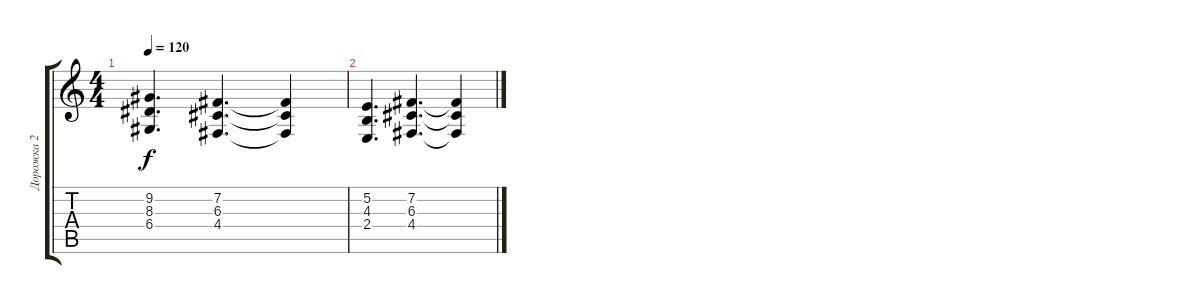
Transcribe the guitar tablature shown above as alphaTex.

\track ("Дорожка 2" "Дорожка 2") {instrument choiraahs}
\staff {score tabs}
\tuning (E4 B3 G3 D3 A2 E2) {hide}
\ts (4 4)
\tempo 120
\clef g2
\ks c
(9.2 8.3 6.4).4{d dy f} (7.2 6.3 4.4).4{d} (7.2{t} 6.3{t} 4.4{t}).4 |
(5.2 4.3 2.4).4{d} (7.2 6.3 4.4).4{d} (7.2{t} 6.3{t} 4.4{t}).4
